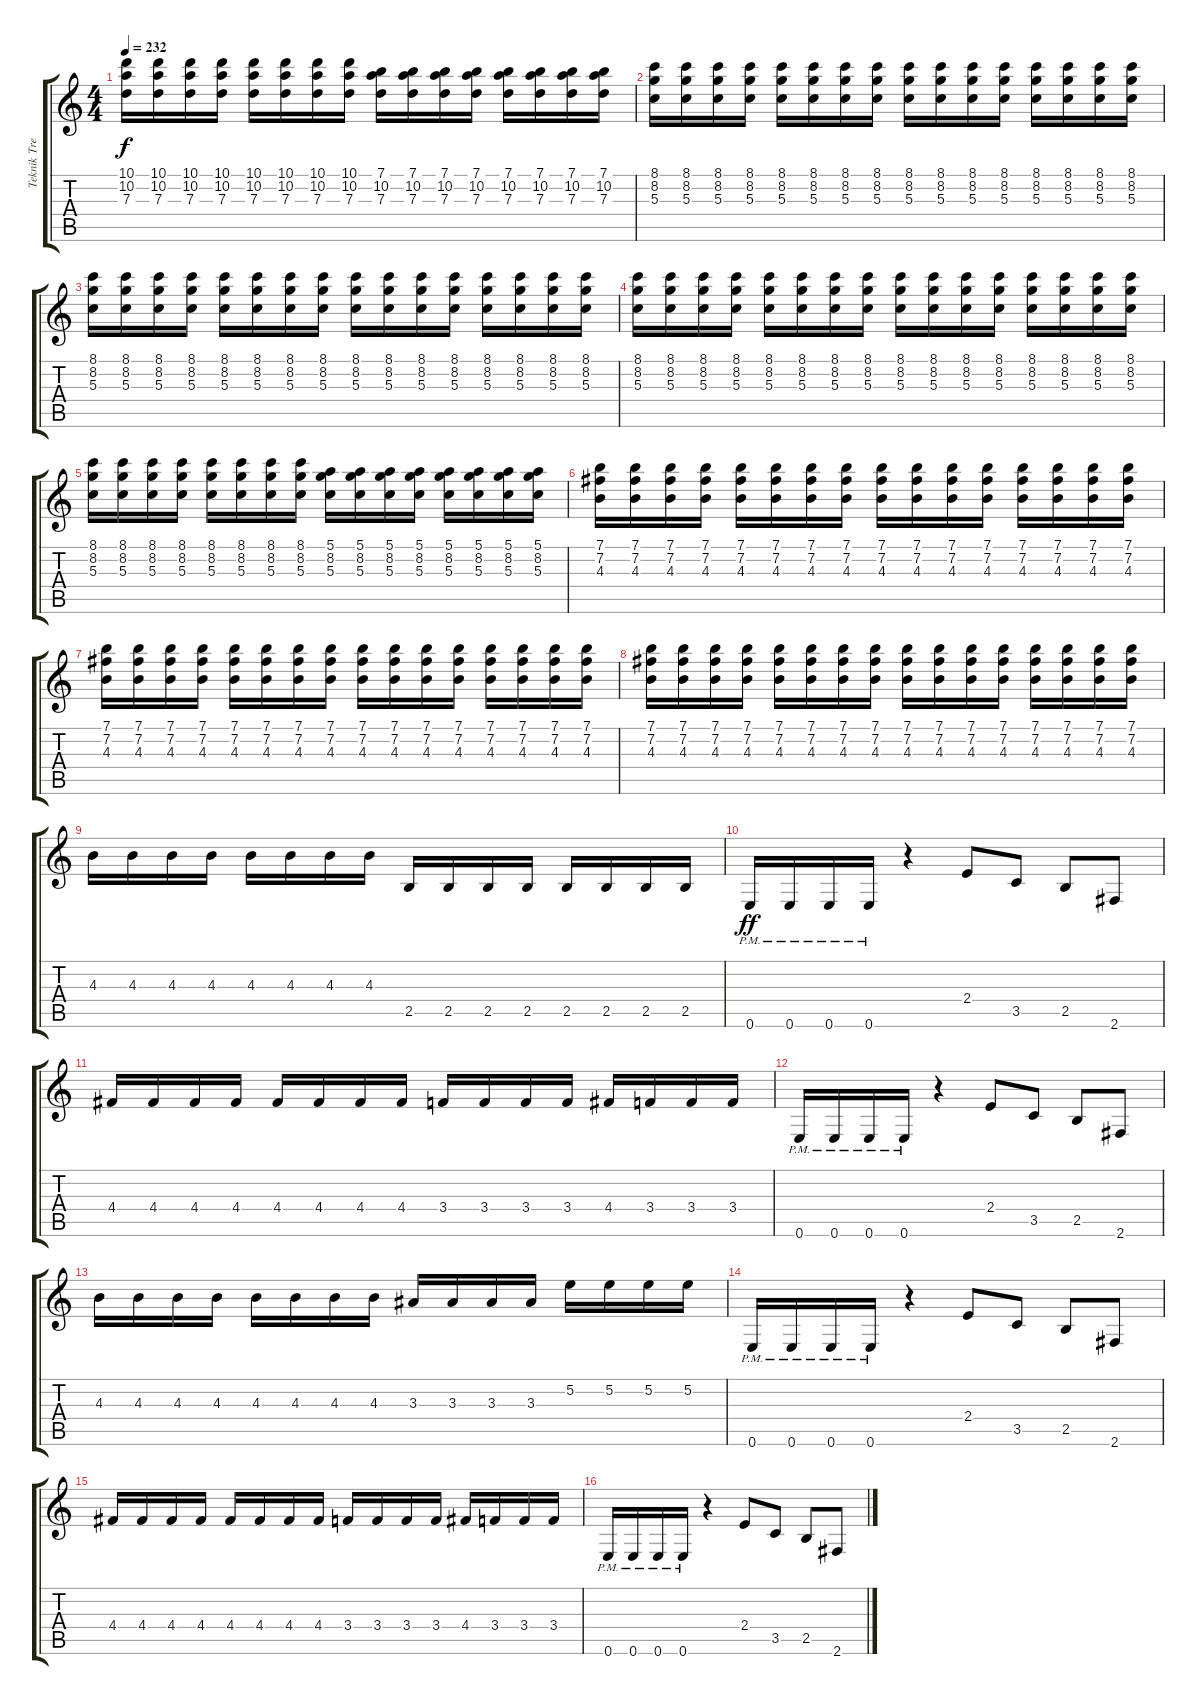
\track ("Teknik Tremolo Guitar" "Teknik Tre") {instrument distortionguitar}
\staff {score tabs}
\tuning (E4 B3 G3 D3 A2 E2) {hide}
\ts (4 4)
\tempo 232
\clef g2
\ks c
(10.1 10.2 7.3).16{dy f} (10.1 10.2 7.3).16 (10.1 10.2 7.3).16 (10.1 10.2 7.3).16 (10.1 10.2 7.3).16 (10.1 10.2 7.3).16 (10.1 10.2 7.3).16 (10.1 10.2 7.3).16 (7.1 10.2 7.3).16 (7.1 10.2 7.3).16 (7.1 10.2 7.3).16 (7.1 10.2 7.3).16 (7.1 10.2 7.3).16 (7.1 10.2 7.3).16 (7.1 10.2 7.3).16 (7.1 10.2 7.3).16 |
(8.1 8.2 5.3).16 (8.1 8.2 5.3).16 (8.1 8.2 5.3).16 (8.1 8.2 5.3).16 (8.1 8.2 5.3).16 (8.1 8.2 5.3).16 (8.1 8.2 5.3).16 (8.1 8.2 5.3).16 (8.1 8.2 5.3).16 (8.1 8.2 5.3).16 (8.1 8.2 5.3).16 (8.1 8.2 5.3).16 (8.1 8.2 5.3).16 (8.1 8.2 5.3).16 (8.1 8.2 5.3).16 (8.1 8.2 5.3).16 |
(8.1 8.2 5.3).16 (8.1 8.2 5.3).16 (8.1 8.2 5.3).16 (8.1 8.2 5.3).16 (8.1 8.2 5.3).16 (8.1 8.2 5.3).16 (8.1 8.2 5.3).16 (8.1 8.2 5.3).16 (8.1 8.2 5.3).16 (8.1 8.2 5.3).16 (8.1 8.2 5.3).16 (8.1 8.2 5.3).16 (8.1 8.2 5.3).16 (8.1 8.2 5.3).16 (8.1 8.2 5.3).16 (8.1 8.2 5.3).16 |
(8.1 8.2 5.3).16 (8.1 8.2 5.3).16 (8.1 8.2 5.3).16 (8.1 8.2 5.3).16 (8.1 8.2 5.3).16 (8.1 8.2 5.3).16 (8.1 8.2 5.3).16 (8.1 8.2 5.3).16 (8.1 8.2 5.3).16 (8.1 8.2 5.3).16 (8.1 8.2 5.3).16 (8.1 8.2 5.3).16 (8.1 8.2 5.3).16 (8.1 8.2 5.3).16 (8.1 8.2 5.3).16 (8.1 8.2 5.3).16 |
(8.1 8.2 5.3).16 (8.1 8.2 5.3).16 (8.1 8.2 5.3).16 (8.1 8.2 5.3).16 (8.1 8.2 5.3).16 (8.1 8.2 5.3).16 (8.1 8.2 5.3).16 (8.1 8.2 5.3).16 (5.1 8.2 5.3).16 (5.1 8.2 5.3).16 (5.1 8.2 5.3).16 (5.1 8.2 5.3).16 (5.1 8.2 5.3).16 (5.1 8.2 5.3).16 (5.1 8.2 5.3).16 (5.1 8.2 5.3).16 |
(7.1 7.2 4.3).16 (7.1 7.2 4.3).16 (7.1 7.2 4.3).16 (7.1 7.2 4.3).16 (7.1 7.2 4.3).16 (7.1 7.2 4.3).16 (7.1 7.2 4.3).16 (7.1 7.2 4.3).16 (7.1 7.2 4.3).16 (7.1 7.2 4.3).16 (7.1 7.2 4.3).16 (7.1 7.2 4.3).16 (7.1 7.2 4.3).16 (7.1 7.2 4.3).16 (7.1 7.2 4.3).16 (7.1 7.2 4.3).16 |
(7.1 7.2 4.3).16 (7.1 7.2 4.3).16 (7.1 7.2 4.3).16 (7.1 7.2 4.3).16 (7.1 7.2 4.3).16 (7.1 7.2 4.3).16 (7.1 7.2 4.3).16 (7.1 7.2 4.3).16 (7.1 7.2 4.3).16 (7.1 7.2 4.3).16 (7.1 7.2 4.3).16 (7.1 7.2 4.3).16 (7.1 7.2 4.3).16 (7.1 7.2 4.3).16 (7.1 7.2 4.3).16 (7.1 7.2 4.3).16 |
(7.1 7.2 4.3).16 (7.1 7.2 4.3).16 (7.1 7.2 4.3).16 (7.1 7.2 4.3).16 (7.1 7.2 4.3).16 (7.1 7.2 4.3).16 (7.1 7.2 4.3).16 (7.1 7.2 4.3).16 (7.1 7.2 4.3).16 (7.1 7.2 4.3).16 (7.1 7.2 4.3).16 (7.1 7.2 4.3).16 (7.1 7.2 4.3).16 (7.1 7.2 4.3).16 (7.1 7.2 4.3).16 (7.1 7.2 4.3).16 |
4.3.16 4.3.16 4.3.16 4.3.16 4.3.16 4.3.16 4.3.16 4.3.16 2.5.16 2.5.16 2.5.16 2.5.16 2.5.16 2.5.16 2.5.16 2.5.16 |
0.6{pm}.16{dy ff} 0.6{pm}.16 0.6{pm}.16 0.6{pm}.16 r.4 2.4.8 3.5.8 2.5.8 2.6.8 |
4.4.16 4.4.16 4.4.16 4.4.16 4.4.16 4.4.16 4.4.16 4.4.16 3.4.16 3.4.16 3.4.16 3.4.16 4.4.16 3.4.16 3.4.16 3.4.16 |
0.6{pm}.16 0.6{pm}.16 0.6{pm}.16 0.6{pm}.16 r.4 2.4.8 3.5.8 2.5.8 2.6.8 |
4.3.16 4.3.16 4.3.16 4.3.16 4.3.16 4.3.16 4.3.16 4.3.16 3.3.16 3.3.16 3.3.16 3.3.16 5.2.16 5.2.16 5.2.16 5.2.16 |
0.6{pm}.16 0.6{pm}.16 0.6{pm}.16 0.6{pm}.16 r.4 2.4.8 3.5.8 2.5.8 2.6.8 |
4.4.16 4.4.16 4.4.16 4.4.16 4.4.16 4.4.16 4.4.16 4.4.16 3.4.16 3.4.16 3.4.16 3.4.16 4.4.16 3.4.16 3.4.16 3.4.16 |
0.6{pm}.16 0.6{pm}.16 0.6{pm}.16 0.6{pm}.16 r.4 2.4.8 3.5.8 2.5.8 2.6.8
